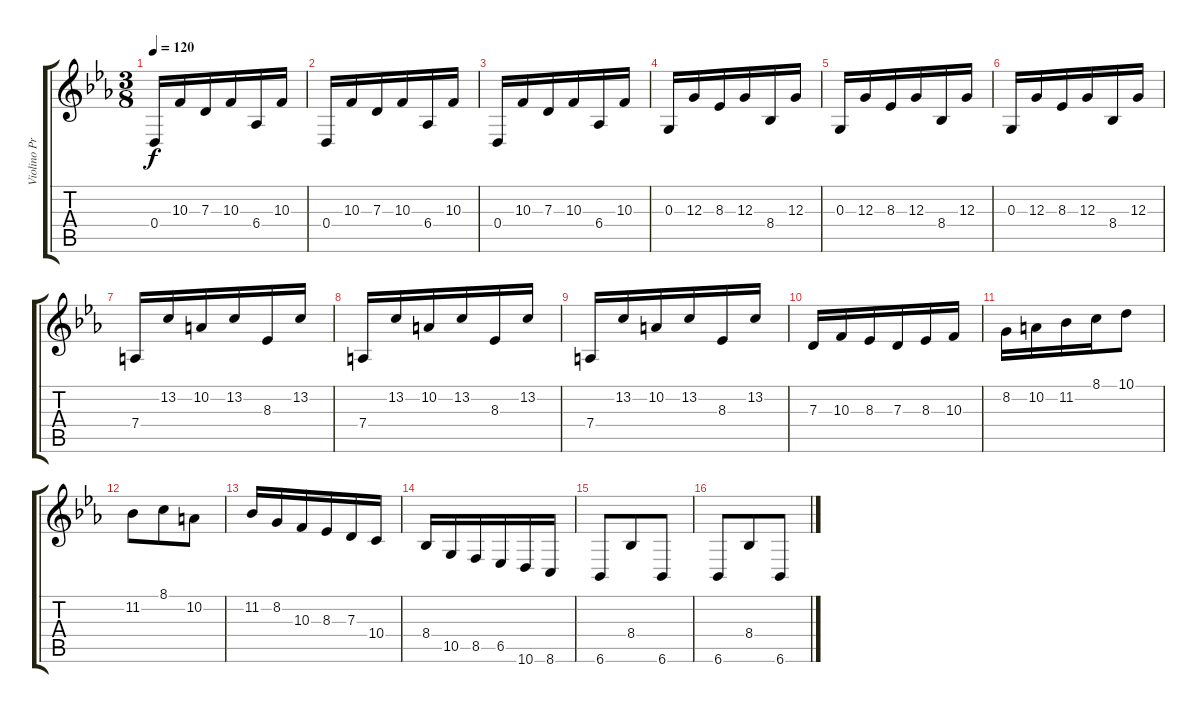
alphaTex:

\track ("Violino Principale" "Violino Pr") {instrument violin}
\staff {score tabs}
\tuning (E4 B3 G3 D3 A2 E2) {hide}
\ts (3 8)
\tempo 120
\clef g2
\ks eb
0.4.16{dy f} 10.3.16 7.3.16 10.3.16 6.4.16 10.3.16 |
0.4.16 10.3.16 7.3.16 10.3.16 6.4.16 10.3.16 |
0.4.16 10.3.16 7.3.16 10.3.16 6.4.16 10.3.16 |
0.3.16 12.3.16 8.3.16 12.3.16 8.4.16 12.3.16 |
0.3.16 12.3.16 8.3.16 12.3.16 8.4.16 12.3.16 |
0.3.16 12.3.16 8.3.16 12.3.16 8.4.16 12.3.16 |
7.4.16 13.2.16 10.2.16 13.2.16 8.3.16 13.2.16 |
7.4.16 13.2.16 10.2.16 13.2.16 8.3.16 13.2.16 |
7.4.16 13.2.16 10.2.16 13.2.16 8.3.16 13.2.16 |
7.3.16 10.3.16 8.3.16 7.3.16 8.3.16 10.3.16 |
8.2.16 10.2.16 11.2.16 8.1.16 10.1.8 |
11.2.8 8.1.8 10.2.8 |
11.2.16 8.2.16 10.3.16 8.3.16 7.3.16 10.4.16 |
8.4.16 10.5.16 8.5.16 6.5.16 10.6.16 8.6.16 |
6.6.8 8.4.8 6.6.8 |
6.6.8 8.4.8 6.6.8
